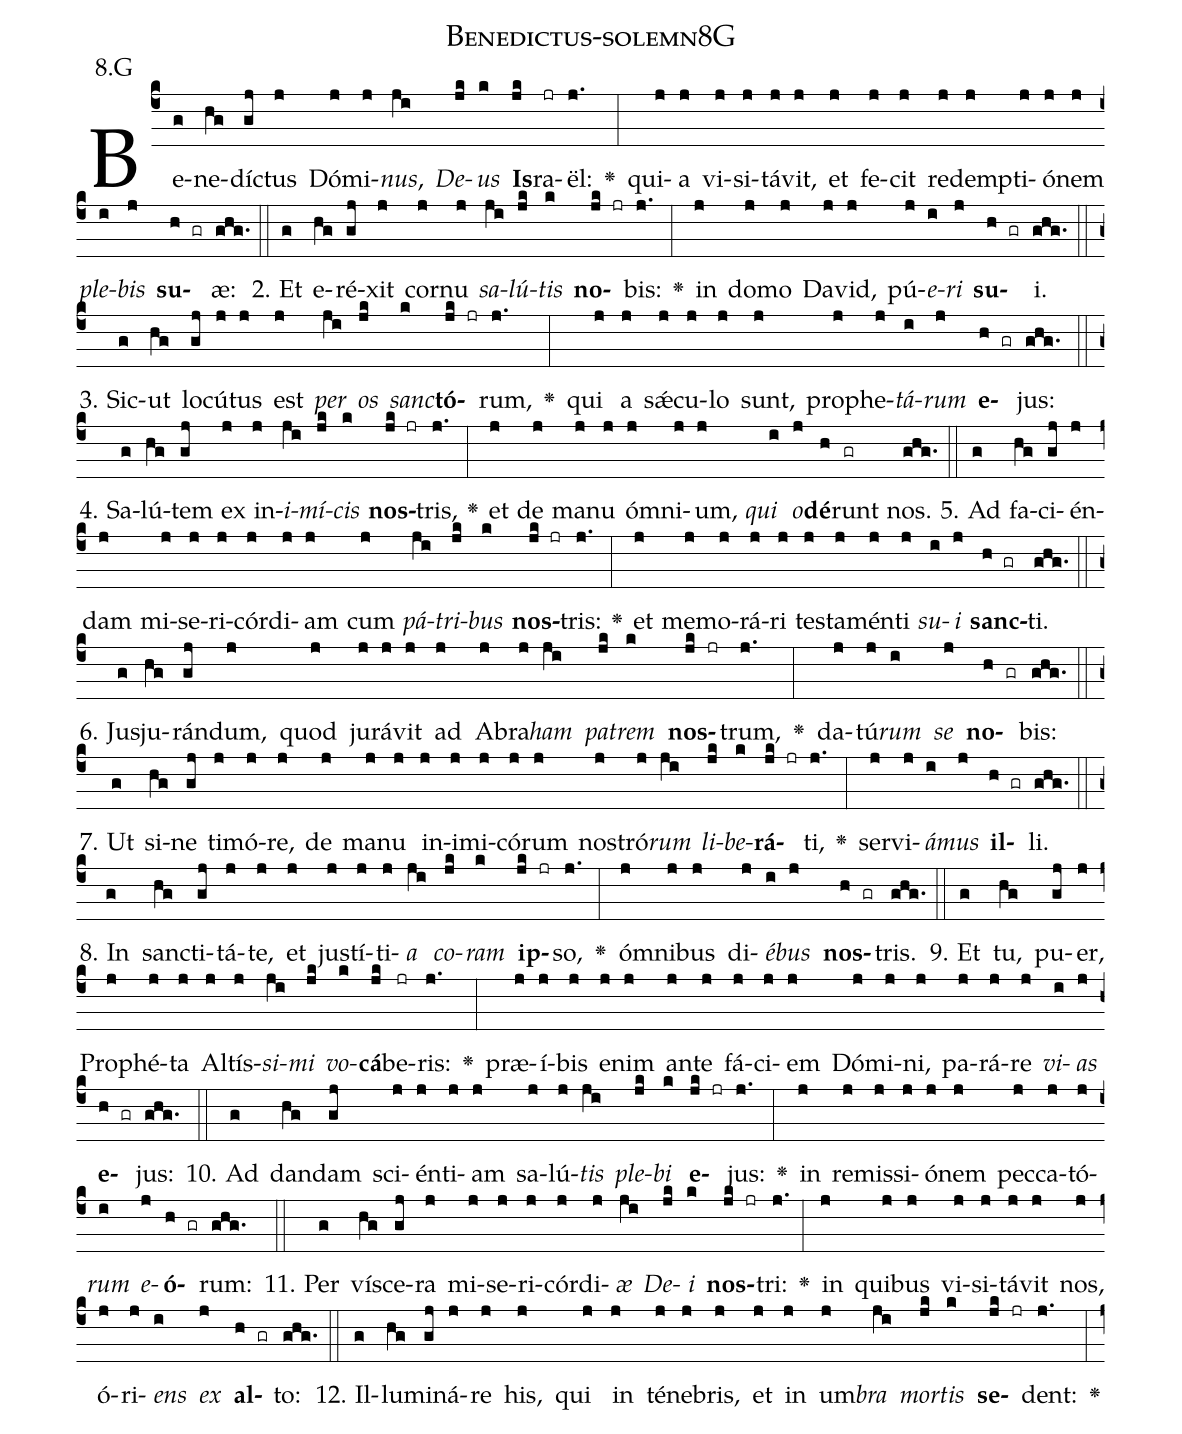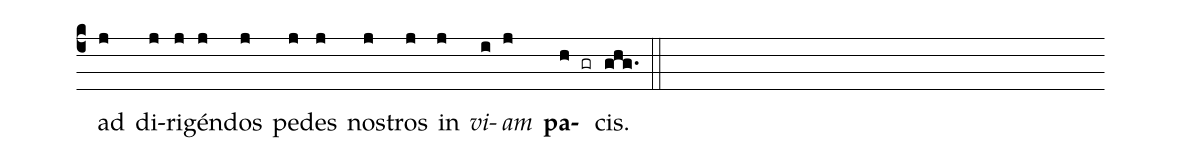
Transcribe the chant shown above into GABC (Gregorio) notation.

name: Benedictus-solemn8G;
annotation: 8.G;
%%
(c4)Be(g)ne(hg)díc(gj)tus(j) Dó(j)mi(j)<i>nus</i>,(ji) <i>De</i>(jk)<i>us</i>(k) <b>Is</b>(jk)ra(jr)ël:(j.) <v>\greheightstar</v>(:) qui(j)a(j) vi(j)si(j)tá(j)vit,(j) et(j) fe(j)cit(j) red(j)emp(j)ti(j)ó(j)nem(j) <i>ple</i>(i)<i>bis</i>(j) <b>su</b>(h gr)æ:(ghg.) (::)
2. Et(g) e(hg)ré(gj)xit(j) cor(j)nu(j) <i>sa</i>(ji)<i>lú</i>(jk)<i>tis</i>(k) <b>no</b>(jk jr)bis:(j.) <v>\greheightstar</v>(:) in(j) do(j)mo(j) Da(j)vid,(j) pú(j)<i>e</i>(i)<i>ri</i>(j) <b>su</b>(h gr)i.(ghg.) (::)
3. Sic(g)ut(hg) lo(gj)cú(j)tus(j) est(j) <i>per</i>(ji) <i>os</i>(jk) <i>sanc</i>(k)<b>tó</b>(jk jr)rum,(j.) <v>\greheightstar</v>(:) qui(j) a(j) sǽ(j)cu(j)lo(j) sunt,(j) pro(j)phe(j)<i>tá</i>(i)<i>rum</i>(j) <b>e</b>(h gr)jus:(ghg.) (::)
4. Sa(g)lú(hg)tem(gj) ex(j) in(j)<i>i</i>(ji)<i>mí</i>(jk)<i>cis</i>(k) <b>nos</b>(jk jr)tris,(j.) <v>\greheightstar</v>(:) et(j) de(j) ma(j)nu(j) óm(j)ni(j)um,(j) <i>qui</i>(i) <i>o</i>(j)<b>dé</b>(h)runt(gr) nos.(ghg.) (::)
5. Ad(g) fa(hg)ci(gj)én(j)dam(j) mi(j)se(j)ri(j)cór(j)di(j)am(j) cum(j) <i>pá</i>(ji)<i>tri</i>(jk)<i>bus</i>(k) <b>nos</b>(jk jr)tris:(j.) <v>\greheightstar</v>(:) et(j) me(j)mo(j)rá(j)ri(j) tes(j)ta(j)mén(j)ti(j) <i>su</i>(i)<i>i</i>(j) <b>sanc</b>(h gr)ti.(ghg.) (::)
6. Ju(g)sju(hg)rán(gj)dum,(j) quod(j) ju(j)rá(j)vit(j) ad(j) A(j)bra(j)<i>ham</i>(ji) <i>pa</i>(jk)<i>trem</i>(k) <b>nos</b>(jk jr)trum,(j.) <v>\greheightstar</v>(:) da(j)tú(j)<i>rum</i>(i) <i>se</i>(j) <b>no</b>(h gr)bis:(ghg.) (::)
7. Ut(g) si(hg)ne(gj) ti(j)mó(j)re,(j) de(j) ma(j)nu(j) in(j)i(j)mi(j)có(j)rum(j) nos(j)tró(j)<i>rum</i>(ji) <i>li</i>(jk)<i>be</i>(k)<b>rá</b>(jk jr)ti,(j.) <v>\greheightstar</v>(:) ser(j)vi(j)<i>á</i>(i)<i>mus</i>(j) <b>il</b>(h gr)li.(ghg.) (::)
8. In(g) sanc(hg)ti(gj)tá(j)te,(j) et(j) jus(j)tí(j)ti(j)<i>a</i>(ji) <i>co</i>(jk)<i>ram</i>(k) <b>ip</b>(jk jr)so,(j.) <v>\greheightstar</v>(:) óm(j)ni(j)bus(j) di(j)<i>é</i>(i)<i>bus</i>(j) <b>nos</b>(h gr)tris.(ghg.) (::)
9. Et(g) tu,(hg) pu(gj)er,(j) Pro(j)phé(j)ta(j) Al(j)tís(j)<i>si</i>(ji)<i>mi</i>(jk) <i>vo</i>(k)<b>cá</b>(jk)be(jr)ris:(j.) <v>\greheightstar</v>(:) præ(j)í(j)bis(j) e(j)nim(j) an(j)te(j) fá(j)ci(j)em(j) Dó(j)mi(j)ni,(j) pa(j)rá(j)re(j) <i>vi</i>(i)<i>as</i>(j) <b>e</b>(h gr)jus:(ghg.) (::)
10. Ad(g) dan(hg)dam(gj) sci(j)én(j)ti(j)am(j) sa(j)lú(j)<i>tis</i>(ji) <i>ple</i>(jk)<i>bi</i>(k) <b>e</b>(jk jr)jus:(j.) <v>\greheightstar</v>(:) in(j) re(j)mis(j)si(j)ó(j)nem(j) pec(j)ca(j)tó(j)<i>rum</i>(i) <i>e</i>(j)<b>ó</b>(h gr)rum:(ghg.) (::)
11. Per(g) ví(hg)sce(gj)ra(j) mi(j)se(j)ri(j)cór(j)di(j)<i>æ</i>(ji) <i>De</i>(jk)<i>i</i>(k) <b>nos</b>(jk jr)tri:(j.) <v>\greheightstar</v>(:) in(j) qui(j)bus(j) vi(j)si(j)tá(j)vit(j) nos,(j) ó(j)ri(j)<i>ens</i>(i) <i>ex</i>(j) <b>al</b>(h gr)to:(ghg.) (::)
12. Il(g)lu(hg)mi(gj)ná(j)re(j) his,(j) qui(j) in(j) té(j)ne(j)bris,(j) et(j) in(j) um(j)<i>bra</i>(ji) <i>mor</i>(jk)<i>tis</i>(k) <b>se</b>(jk jr)dent:(j.) <v>\greheightstar</v>(:) ad(j) di(j)ri(j)gén(j)dos(j) pe(j)des(j) nos(j)tros(j) in(j) <i>vi</i>(i)<i>am</i>(j) <b>pa</b>(h gr)cis.(ghg.) (::)
